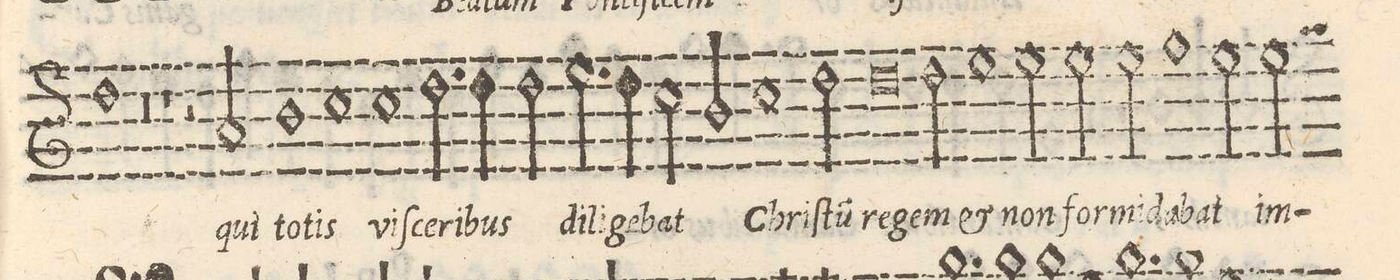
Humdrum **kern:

**kern	**text
*I"Cantus	*
*clefG2	*
*k[]	*
*met(C|)	*
*M2/1	*
1dd	-cem
*	*Xij
=11-	=11-
0r	.
=12-	=12-
1r	.
2r	.
2a/	qui
=13-	=13-
1b	to-
1cc	-tis
=14-	=14-
1cc	viſ-
2.dd\	-ce-
4dd\	-ri-
=15-	=15-
2dd\	-bus
2.ee\	di-
4dd\	-li-
2cc\	-ge-
=16-	=16-
2b/	-bat
1cc	Chriſ-
2dd\	-tu(m)
=17-	=17-
0dd	re-
=18-	=18-
2dd\	-gem
1ee	et
2ee\	non
=19-	=19-
2ee\	for-
2ee\	-mi-
1ff	-da-
=20-	=20-
2ee\	-bat
2ee\	im-
*-	*-
